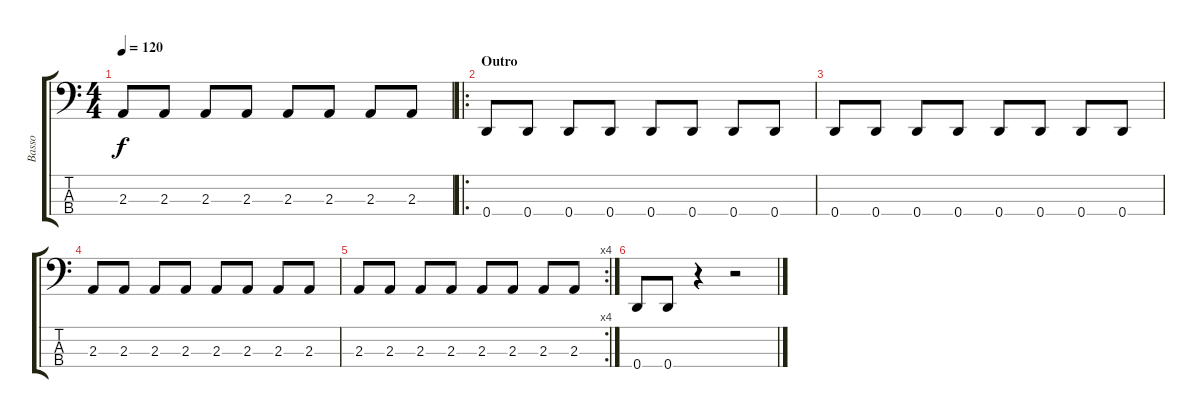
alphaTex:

\track ("Basso" "Basso") {instrument electricbassfinger}
\staff {score tabs}
\tuning (F2 C2 G1 D1) {hide}
\ts (4 4)
\tempo 120
\clef f4
\ks c
2.3.8{dy f} 2.3.8 2.3.8 2.3.8 2.3.8 2.3.8 2.3.8 2.3.8 |
\ro
\section ("" "Outro")
0.4.8 0.4.8 0.4.8 0.4.8 0.4.8 0.4.8 0.4.8 0.4.8 |
0.4.8 0.4.8 0.4.8 0.4.8 0.4.8 0.4.8 0.4.8 0.4.8 |
2.3.8 2.3.8 2.3.8 2.3.8 2.3.8 2.3.8 2.3.8 2.3.8 |
\rc 4
2.3.8 2.3.8 2.3.8 2.3.8 2.3.8 2.3.8 2.3.8 2.3.8 |
0.4.8 0.4.8 r.4 r.2
